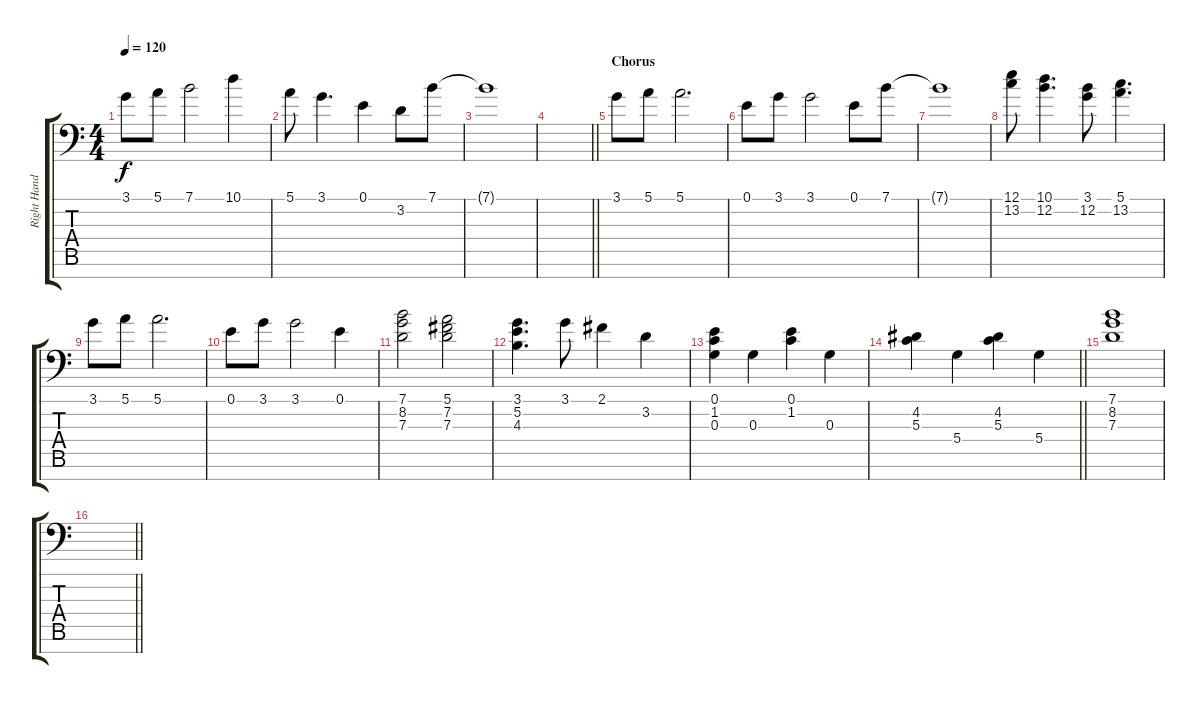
\track ("Right Hand" "Right Hand") {instrument acousticgrandpiano}
\staff {score tabs}
\tuning (E4 B3 G3 D3 A2 E2 C-1) {hide}
\ts (4 4)
\tempo 120
\clef f4
\ks c
3.1.8{dy f} 5.1.8 7.1.2 10.1.4 |
5.1.8 3.1.4{d} 0.1.4 3.2.8 7.1.8 |
7.1{t}.1 |
\barLineRight lightlight
|
\section ("" "Chorus")
3.1.8 5.1.8 5.1.2{d} |
0.1.8 3.1.8 3.1.2 0.1.8 7.1.8 |
7.1{t}.1 |
(12.1 13.2).8 (10.1 12.2).4{d} (3.1 12.2).8 (5.1 13.2).4{d} |
3.1.8 5.1.8 5.1.2{d} |
0.1.8 3.1.8 3.1.2 0.1.4 |
(7.1 8.2 7.3).2 (5.1 7.2 7.3).2 |
(3.1 5.2 4.3).4{d} 3.1.8 2.1.4 3.2.4 |
(0.1 1.2 0.3).4 0.3.4 (0.1 1.2).4 0.3.4 |
\barLineRight lightlight
(4.2 5.3).4 5.4.4 (4.2 5.3).4 5.4.4 |
(7.1 8.2 7.3).1 |
\barLineRight lightlight
